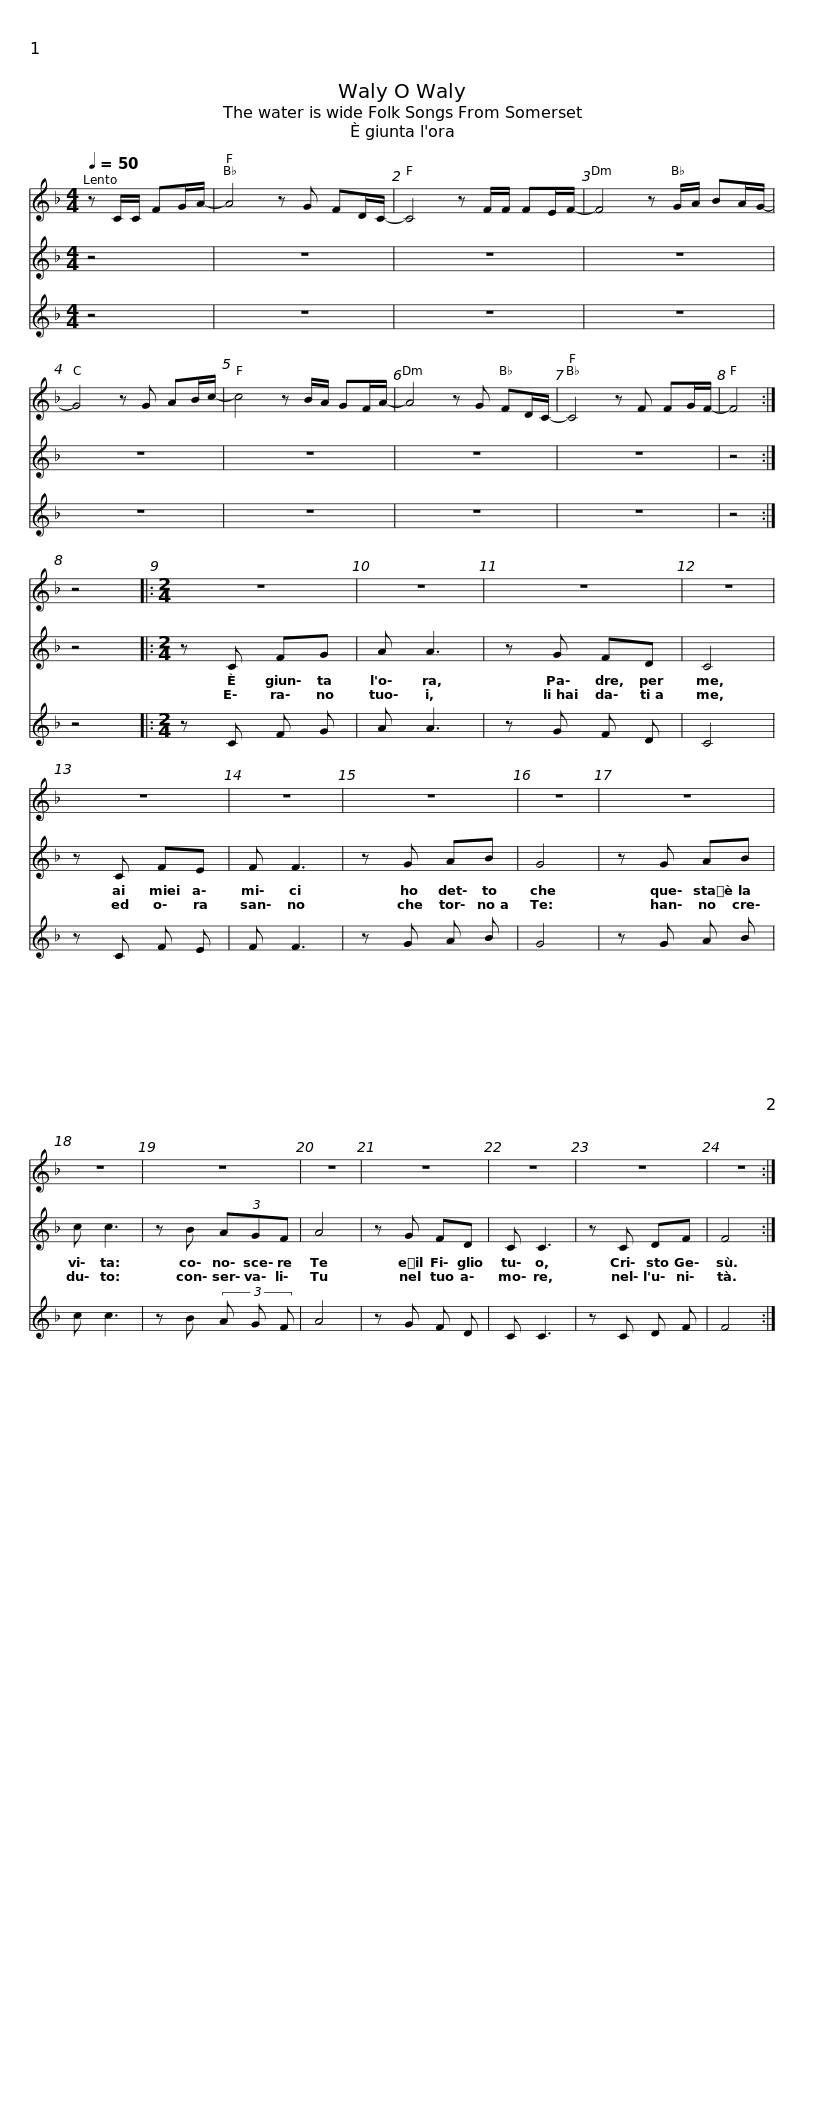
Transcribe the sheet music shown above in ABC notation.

X:1
%%score 1 2 3
L:1/8
Q:1/4=50
M:4/4
I:linebreak $
K:F
V:1 treble
V:2 treble
V:3 treble
V:1
 z C/C/ FG/A/- | A4 z G FD/C/- | C4 z F/F/ FE/F/- | F4 z G/A/ BA/G/- | G4 z G AB/c/- |$ %5
 c4 z B/A/ GF/A/- | A4 z G FD/C/- | C4 z F FG/F/- | F4 :| z4 |:$ %10
[M:2/4] z4 | z4 | z4 | z4 | z4 | %15
 z4 | z4 | z4 |$ z4 | z4 | %20
 z4 | z4 | z4 | z4 | z4 | %25
 z4 :| %26
V:2
 z4 | z8 | z8 | z8 | z8 |$ %5
 z8 | z8 | z8 | z4 :| z4 |:$ %10
[M:2/4] z C FG | A A3 | z G FD | C4 | z C FE | %15
 F F3 | z G AB | G4 |$ z G AB | c c3 | %20
 z B (3AGF | A4 | z G FD | C C3 | z C DF | %25
 F4 :| %26
V:3
 z4 | z8 | z8 | z8 | z8 |$ %5
 z8 | z8 | z8 | z4 :| z4 |:$ %10
[M:2/4] z C F G | A A3 | z G F D | C4 | z C F E | %15
 F F3 | z G A B | G4 |$ z G A B | c c3 | %20
 z B (3A G F | A4 | z G F D | C C3 | z C D F | %25
 F4 :| %26
